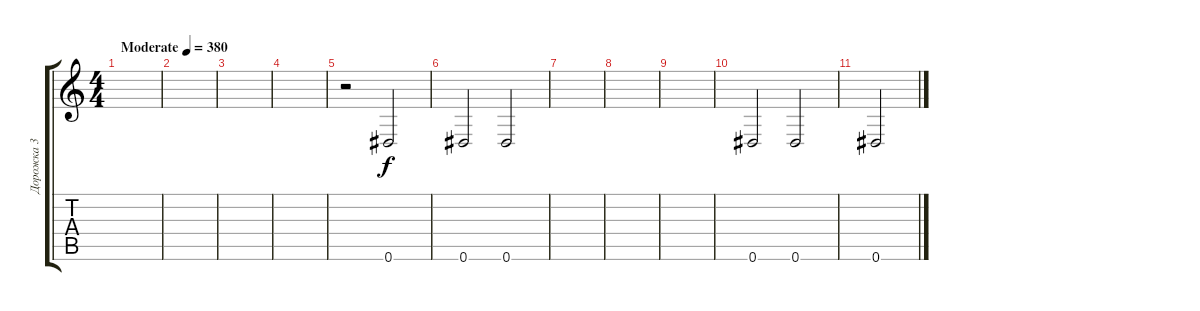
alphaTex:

\track ("Дорожка 3" "Дорожка 3") {instrument electricbassfinger}
\staff {score tabs}
\tuning (Eb4 Bb3 Gb3 Db3 Ab2 Eb2) {hide}
\ts (4 4)
\tempo (380 "Moderate")
\clef g2
\ks c
|
|
|
|
r.2 0.6.2 |
0.6.2 0.6.2 |
|
|
|
0.6.2 0.6.2 |
0.6.2
